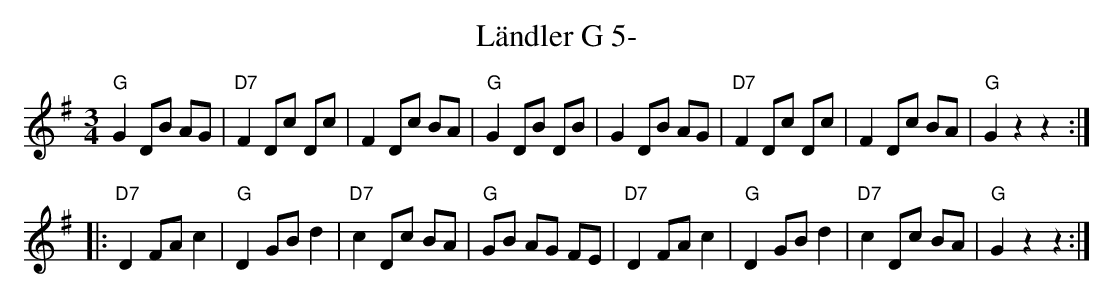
X:1
T:Ländler G 5-
M:3/4
L:1/8
K:Gmaj
"G"G2 DB AG | "D7"F2 Dc Dc | F2 Dc BA | "G"G2 DB DB | G2 DB AG | "D7"F2 Dc Dc | F2 Dc BA | "G"G2z2z2 ::
"D7"D2 FA c2 | "G"D2 GB d2 | "D7"c2 Dc BA | "G"GB AG FE | "D7"D2 FA c2 | "G"D2 GB d2 | "D7"c2 Dc BA | "G"G2z2z2 :|
